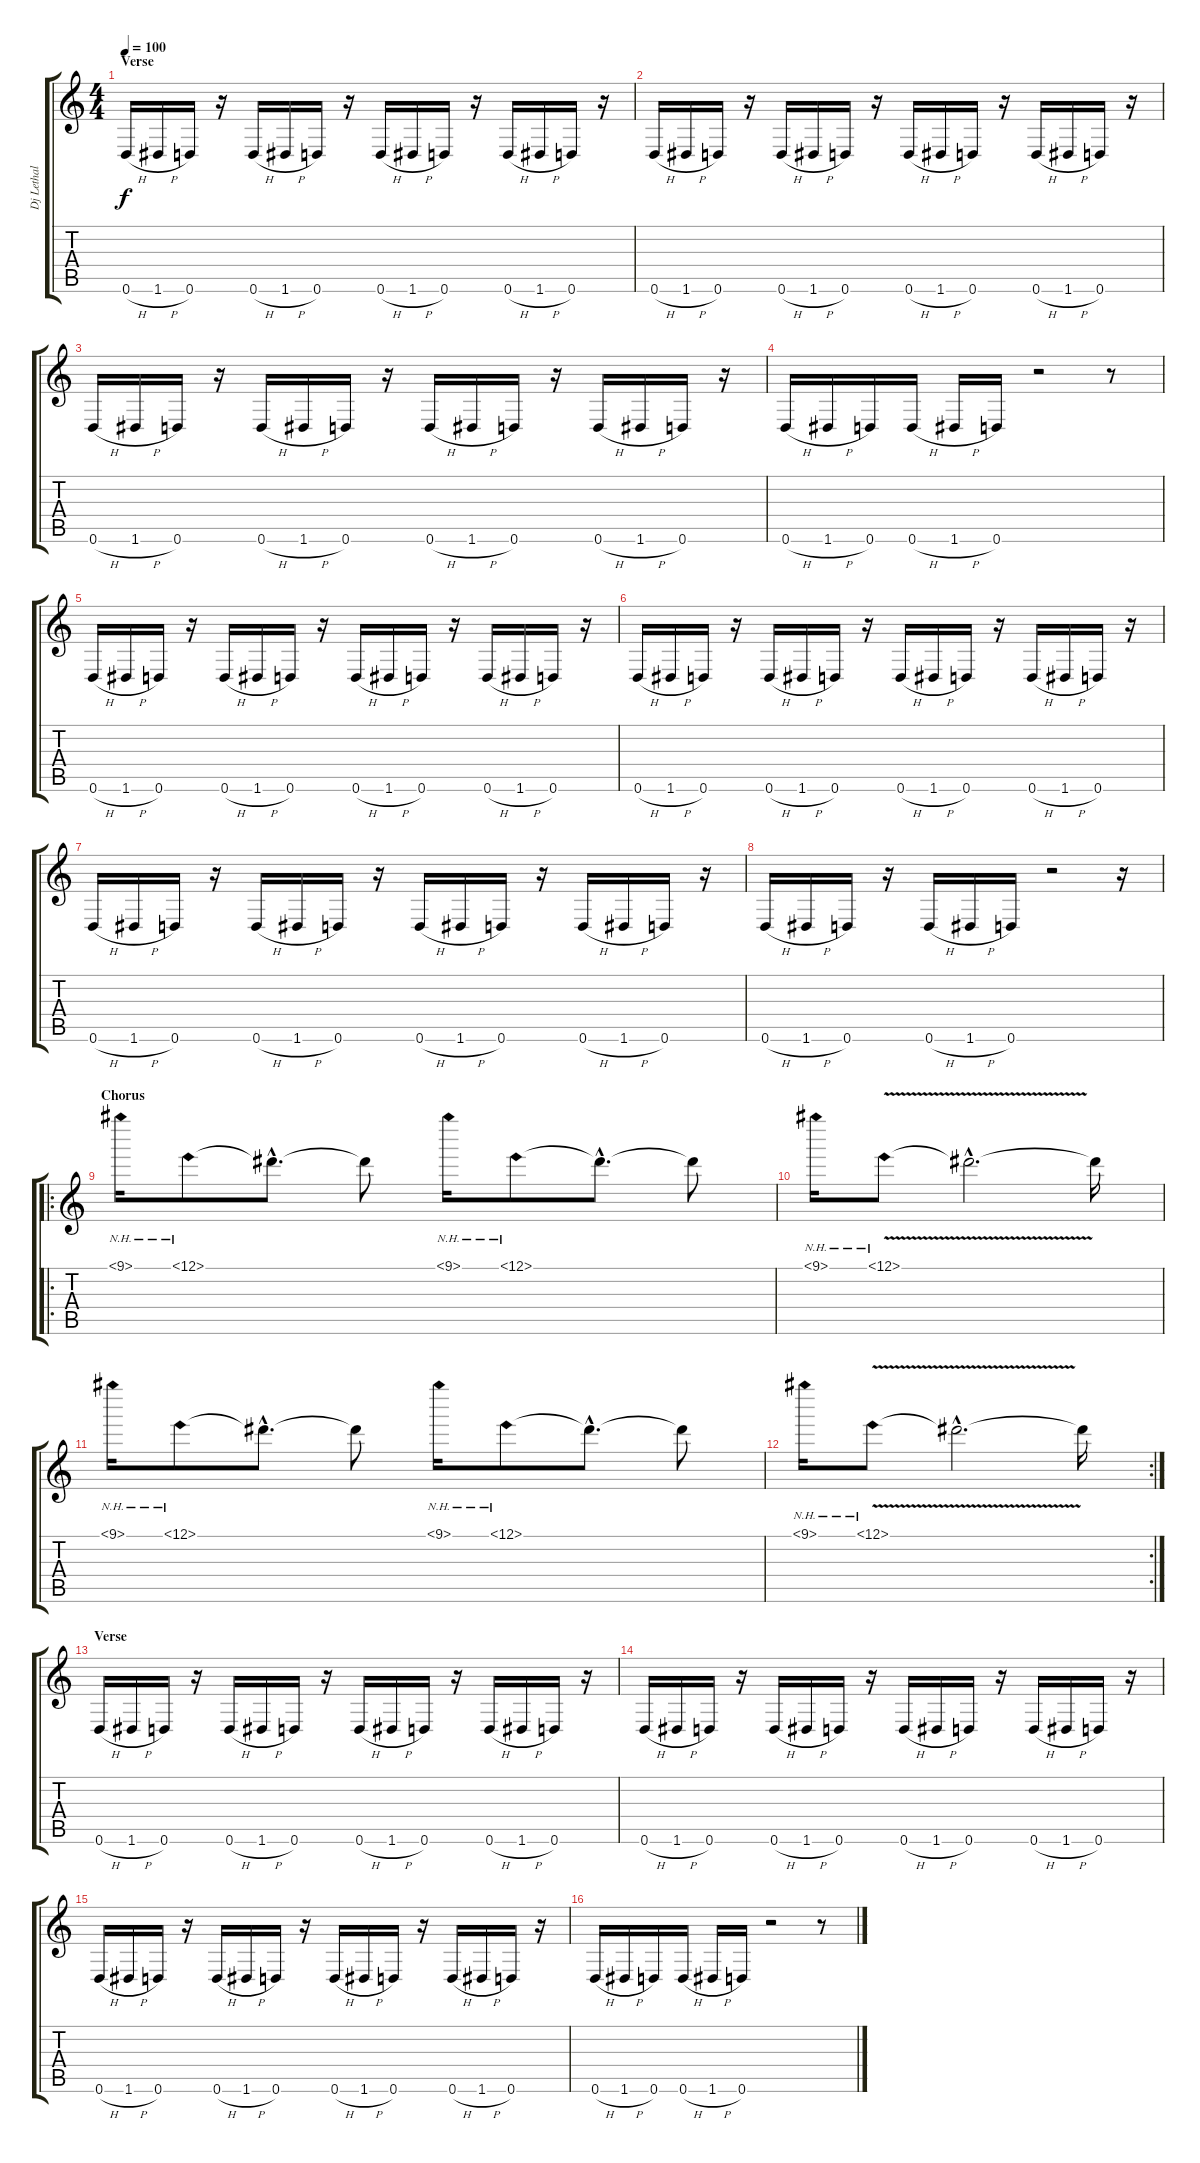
\track ("Dj Lethal" "Dj Lethal") {instrument guitarharmonics}
\staff {score tabs}
\tuning (E4 B3 G3 D3 A2 D2) {hide}
\ts (4 4)
\section ("" "Verse")
\tempo 100
\clef g2
\ks c
0.6{h}.16{dy f volume 12 instrument guitarharmonics} 1.6{h}.16 0.6.16 r.16 0.6{h}.16 1.6{h}.16 0.6.16 r.16 0.6{h}.16 1.6{h}.16 0.6.16 r.16 0.6{h}.16 1.6{h}.16 0.6.16 r.16 |
0.6{h}.16 1.6{h}.16 0.6.16 r.16 0.6{h}.16 1.6{h}.16 0.6.16 r.16 0.6{h}.16 1.6{h}.16 0.6.16 r.16 0.6{h}.16 1.6{h}.16 0.6.16 r.16 |
0.6{h}.16 1.6{h}.16 0.6.16 r.16 0.6{h}.16 1.6{h}.16 0.6.16 r.16 0.6{h}.16 1.6{h}.16 0.6.16 r.16 0.6{h}.16 1.6{h}.16 0.6.16 r.16 |
0.6{h}.16 1.6{h}.16 0.6.16 0.6{h}.16 1.6{h}.16 0.6.16 r.2 r.8 |
0.6{h}.16 1.6{h}.16 0.6.16 r.16 0.6{h}.16 1.6{h}.16 0.6.16 r.16 0.6{h}.16 1.6{h}.16 0.6.16 r.16 0.6{h}.16 1.6{h}.16 0.6.16 r.16 |
0.6{h}.16 1.6{h}.16 0.6.16 r.16 0.6{h}.16 1.6{h}.16 0.6.16 r.16 0.6{h}.16 1.6{h}.16 0.6.16 r.16 0.6{h}.16 1.6{h}.16 0.6.16 r.16 |
0.6{h}.16 1.6{h}.16 0.6.16 r.16 0.6{h}.16 1.6{h}.16 0.6.16 r.16 0.6{h}.16 1.6{h}.16 0.6.16 r.16 0.6{h}.16 1.6{h}.16 0.6.16 r.16 |
0.6{h}.16 1.6{h}.16 0.6.16 r.16 0.6{h}.16 1.6{h}.16 0.6.16 r.2 r.16 |
\ro
\section ("" "Chorus")
9.1{nh}.16{volume 10 instrument overdrivenguitar} 11.1{nh}.8 11.1{hac t}.8{d} 11.1{t}.8 9.1{nh}.16 11.1{nh}.8 11.1{hac t}.8{d} 11.1{t}.8 |
9.1{nh}.16 11.1{nh v}.8 11.1{hac t}.2{d} 11.1{t}.16 |
9.1{nh}.16 11.1{nh}.8 11.1{hac t}.8{d} 11.1{t}.8 9.1{nh}.16 11.1{nh}.8 11.1{hac t}.8{d} 11.1{t}.8 |
\rc 2
9.1{nh}.16 11.1{nh v}.8 11.1{hac t}.2{d} 11.1{t}.16 |
\section ("" "Verse")
0.6{h}.16{volume 12 instrument guitarharmonics} 1.6{h}.16 0.6.16 r.16 0.6{h}.16 1.6{h}.16 0.6.16 r.16 0.6{h}.16 1.6{h}.16 0.6.16 r.16 0.6{h}.16 1.6{h}.16 0.6.16 r.16 |
0.6{h}.16 1.6{h}.16 0.6.16 r.16 0.6{h}.16 1.6{h}.16 0.6.16 r.16 0.6{h}.16 1.6{h}.16 0.6.16 r.16 0.6{h}.16 1.6{h}.16 0.6.16 r.16 |
0.6{h}.16 1.6{h}.16 0.6.16 r.16 0.6{h}.16 1.6{h}.16 0.6.16 r.16 0.6{h}.16 1.6{h}.16 0.6.16 r.16 0.6{h}.16 1.6{h}.16 0.6.16 r.16 |
0.6{h}.16 1.6{h}.16 0.6.16 0.6{h}.16 1.6{h}.16 0.6.16 r.2 r.8
